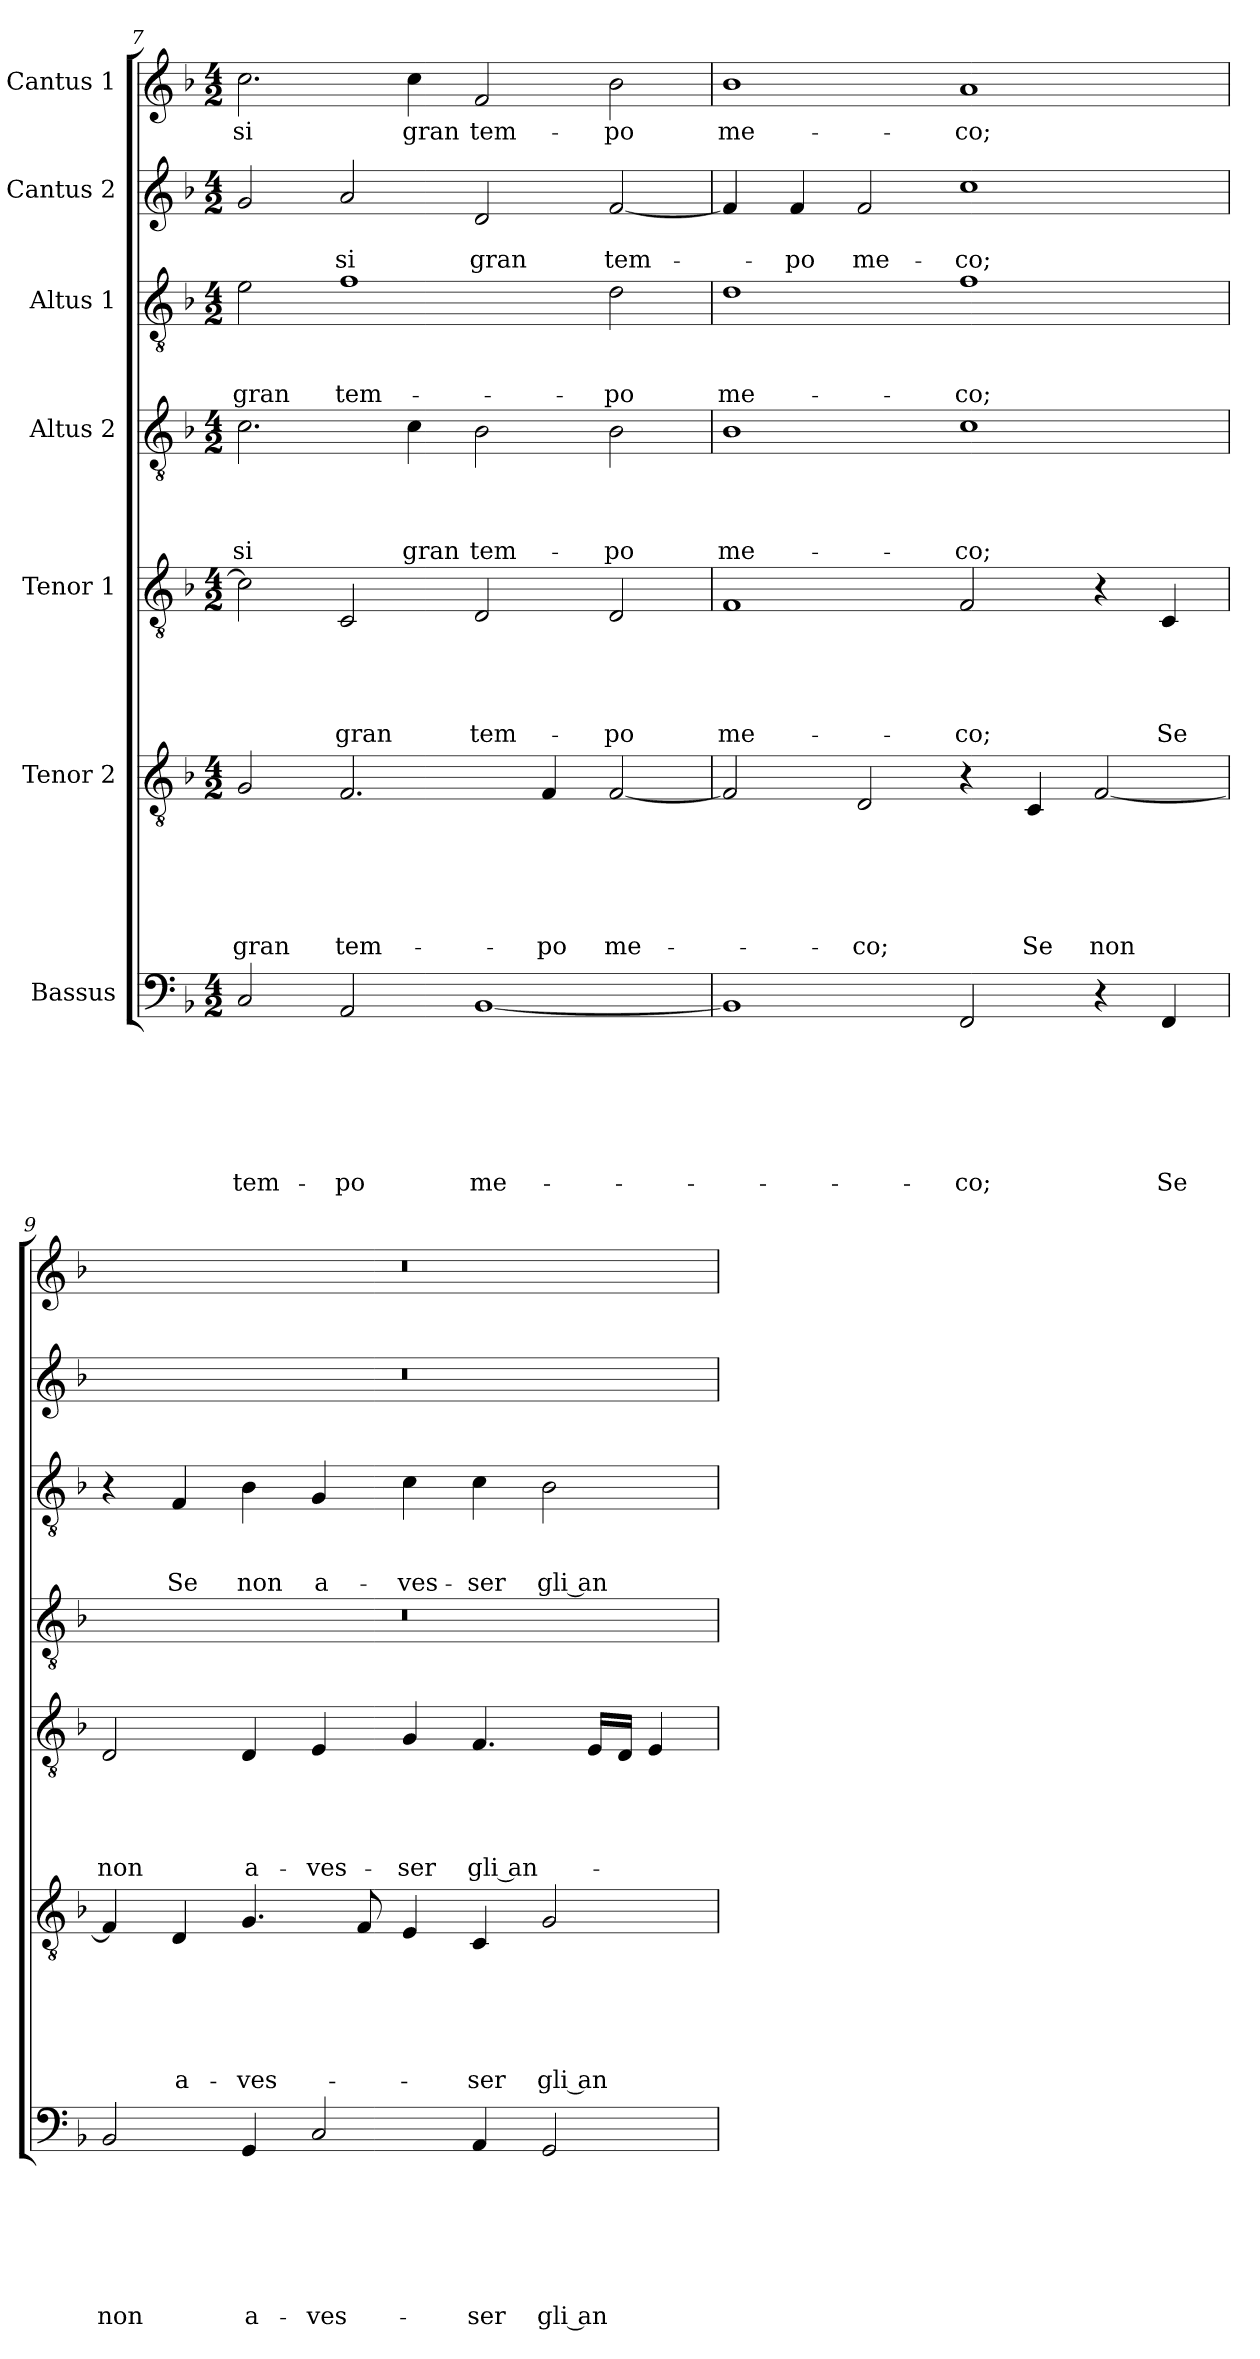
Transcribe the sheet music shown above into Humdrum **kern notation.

**kern	**text	**text	**text	**text	**text	**text	**text	**kern	**text	**text	**text	**text	**text	**text	**kern	**text	**text	**text	**text	**text	**kern	**text	**text	**text	**text	**kern	**text	**text	**text	**kern	**text	**text	**kern	**text
*part7	*part7	*part7	*part7	*part7	*part7	*part7	*part7	*part6	*part6	*part6	*part6	*part6	*part6	*part6	*part5	*part5	*part5	*part5	*part5	*part5	*part4	*part4	*part4	*part4	*part4	*part3	*part3	*part3	*part3	*part2	*part2	*part2	*part1	*part1
*staff7	*staff7	*staff7	*staff7	*staff7	*staff7	*staff7	*staff7	*staff6	*staff6	*staff6	*staff6	*staff6	*staff6	*staff6	*staff5	*staff5	*staff5	*staff5	*staff5	*staff5	*staff4	*staff4	*staff4	*staff4	*staff4	*staff3	*staff3	*staff3	*staff3	*staff2	*staff2	*staff2	*staff1	*staff1
*I"Bassus	*	*	*	*	*	*	*	*I"Tenor 2	*	*	*	*	*	*	*I"Tenor 1	*	*	*	*	*	*I"Altus 2	*	*	*	*	*I"Altus 1	*	*	*	*I"Cantus 2	*	*	*I"Cantus 1	*
*clefF4	*	*	*	*	*	*	*	*clefGv2	*	*	*	*	*	*	*clefGv2	*	*	*	*	*	*clefGv2	*	*	*	*	*clefGv2	*	*	*	*clefG2	*	*	*clefG2	*
*k[b-]	*	*	*	*	*	*	*	*k[b-]	*	*	*	*	*	*	*k[b-]	*	*	*	*	*	*k[b-]	*	*	*	*	*k[b-]	*	*	*	*k[b-]	*	*	*k[b-]	*
*d:	*	*	*	*	*	*	*	*d:	*	*	*	*	*	*	*d:	*	*	*	*	*	*d:	*	*	*	*	*d:	*	*	*	*d:	*	*	*d:	*
*M4/2	*	*	*	*	*	*	*	*M4/2	*	*	*	*	*	*	*M4/2	*	*	*	*	*	*M4/2	*	*	*	*	*M4/2	*	*	*	*M4/2	*	*	*M4/2	*
=7	=7	=7	=7	=7	=7	=7	=7	=7	=7	=7	=7	=7	=7	=7	=7	=7	=7	=7	=7	=7	=7	=7	=7	=7	=7	=7	=7	=7	=7	=7	=7	=7	=7	=7
!	!	!	!	!	!	!	!LO:LY:b	!	!	!	!	!	!	!LO:LY:b	!	!	!	!	!	!	!	!	!	!	!LO:LY:b	!	!	!	!LO:LY:b	!	!	!	!	!LO:LY:b
2C/	.	.	.	.	.	.	tem-	2G/	.	.	.	.	.	gran	2c\]	.	.	.	.	.	2.c\	.	.	.	si	2e\	.	.	gran	2g/	.	.	2.cc\	si
!	!	!	!	!	!	!	!LO:LY:b	!	!	!	!	!	!	!LO:LY:b	!	!	!	!	!	!LO:LY:b	!	!	!	!	!	!	!	!	!LO:LY:b	!	!	!LO:LY:b	!	!
2AA/	.	.	.	.	.	.	-po	2.F/	.	.	.	.	.	tem-	2C/	.	.	.	.	gran	.	.	.	.	.	1f	.	.	tem-	2a/	.	si	.	.
!	!	!	!	!	!	!	!	!	!	!	!	!	!	!	!	!	!	!	!	!	!	!	!	!	!LO:LY:b	!	!	!	!	!	!	!	!	!LO:LY:b
.	.	.	.	.	.	.	.	.	.	.	.	.	.	.	.	.	.	.	.	.	4c\	.	.	.	gran	.	.	.	.	.	.	.	4cc\	gran
!	!	!	!	!	!	!	!LO:LY:b	!	!	!	!	!	!	!	!	!	!	!	!	!LO:LY:b	!	!	!	!	!LO:LY:b	!	!	!	!	!	!	!LO:LY:b	!	!LO:LY:b
[1BB-	.	.	.	.	.	.	me-	.	.	.	.	.	.	.	2D/	.	.	.	.	tem-	2B-\	.	.	.	tem-	.	.	.	.	2d/	.	gran	2f/	tem-
!	!	!	!	!	!	!	!	!	!	!	!	!	!	!LO:LY:b	!	!	!	!	!	!	!	!	!	!	!	!	!	!	!	!	!	!	!	!
.	.	.	.	.	.	.	.	4F/	.	.	.	.	.	-po	.	.	.	.	.	.	.	.	.	.	.	.	.	.	.	.	.	.	.	.
!	!	!	!	!	!	!	!	!	!	!	!	!	!	!LO:LY:b	!	!	!	!	!	!LO:LY:b	!	!	!	!	!LO:LY:b	!	!	!	!LO:LY:b	!	!	!LO:LY:b	!	!LO:LY:b
.	.	.	.	.	.	.	.	[2F/	.	.	.	.	.	me-	2D/	.	.	.	.	-po	2B-\	.	.	.	-po	2d\	.	.	-po	[2f/	.	tem-	2b-\	-po
=8	=8	=8	=8	=8	=8	=8	=8	=8	=8	=8	=8	=8	=8	=8	=8	=8	=8	=8	=8	=8	=8	=8	=8	=8	=8	=8	=8	=8	=8	=8	=8	=8	=8	=8
!	!	!	!	!	!	!	!	!	!	!	!	!	!	!	!	!	!	!	!	!LO:LY:b	!	!	!	!	!LO:LY:b	!	!	!	!LO:LY:b	!	!	!	!	!LO:LY:b
1BB-]	.	.	.	.	.	.	.	2F/]	.	.	.	.	.	.	1F	.	.	.	.	me-	1B-	.	.	.	me-	1d	.	.	me-	4f/]	.	.	1b-	me-
!	!	!	!	!	!	!	!	!	!	!	!	!	!	!	!	!	!	!	!	!	!	!	!	!	!	!	!	!	!	!	!	!LO:LY:b	!	!
.	.	.	.	.	.	.	.	.	.	.	.	.	.	.	.	.	.	.	.	.	.	.	.	.	.	.	.	.	.	4f/	.	-po	.	.
!	!	!	!	!	!	!	!	!	!	!	!	!	!	!LO:LY:b	!	!	!	!	!	!	!	!	!	!	!	!	!	!	!	!	!	!LO:LY:b	!	!
.	.	.	.	.	.	.	.	2D/	.	.	.	.	.	-co;	.	.	.	.	.	.	.	.	.	.	.	.	.	.	.	2f/	.	me-	.	.
!	!	!	!	!	!	!	!LO:LY:b	!	!	!	!	!	!	!	!	!	!	!	!	!LO:LY:b	!	!	!	!	!LO:LY:b	!	!	!	!LO:LY:b	!	!	!LO:LY:b	!	!LO:LY:b
2FF/	.	.	.	.	.	.	-co;	4r	.	.	.	.	.	.	2F/	.	.	.	.	-co;	1c	.	.	.	-co;	1f	.	.	-co;	1cc	.	-co;	1a	-co;
!	!	!	!	!	!	!	!	!	!	!	!	!	!	!LO:LY:b	!	!	!	!	!	!	!	!	!	!	!	!	!	!	!	!	!	!	!	!
.	.	.	.	.	.	.	.	4C/	.	.	.	.	.	Se	.	.	.	.	.	.	.	.	.	.	.	.	.	.	.	.	.	.	.	.
!	!	!	!	!	!	!	!	!	!	!	!	!	!	!LO:LY:b	!	!	!	!	!	!	!	!	!	!	!	!	!	!	!	!	!	!	!	!
4r	.	.	.	.	.	.	.	[2F/	.	.	.	.	.	non	4r	.	.	.	.	.	.	.	.	.	.	.	.	.	.	.	.	.	.	.
!	!	!	!	!	!	!	!LO:LY:b	!	!	!	!	!	!	!	!	!	!	!	!	!LO:LY:b	!	!	!	!	!	!	!	!	!	!	!	!	!	!
4FF/	.	.	.	.	.	.	Se	.	.	.	.	.	.	.	4C/	.	.	.	.	Se	.	.	.	.	.	.	.	.	.	.	.	.	.	.
!!LO:PB:g=z
=9	=9	=9	=9	=9	=9	=9	=9	=9	=9	=9	=9	=9	=9	=9	=9	=9	=9	=9	=9	=9	=9	=9	=9	=9	=9	=9	=9	=9	=9	=9	=9	=9	=9	=9
!	!	!	!	!	!	!	!LO:LY:b	!	!	!	!	!	!	!	!	!	!	!	!	!LO:LY:b	!	!	!	!	!	!	!	!	!	!	!	!	!	!
2BB-/	.	.	.	.	.	.	non	4F/]	.	.	.	.	.	.	2D/	.	.	.	.	non	0r	.	.	.	.	4r	.	.	.	0r	.	.	0r	.
!	!	!	!	!	!	!	!	!	!	!	!	!	!	!LO:LY:b	!	!	!	!	!	!	!	!	!	!	!	!	!	!	!LO:LY:b	!	!	!	!	!
.	.	.	.	.	.	.	.	4D/	.	.	.	.	.	a-	.	.	.	.	.	.	.	.	.	.	.	4F/	.	.	Se	.	.	.	.	.
!	!	!	!	!	!	!	!LO:LY:b	!	!	!	!	!	!	!LO:LY:b	!	!	!	!	!	!LO:LY:b	!	!	!	!	!	!	!	!	!LO:LY:b	!	!	!	!	!
4GG/	.	.	.	.	.	.	a-	4.G/	.	.	.	.	.	-ves-	4D/	.	.	.	.	a-	.	.	.	.	.	4B-\	.	.	non	.	.	.	.	.
!	!	!	!	!	!	!	!LO:LY:b	!	!	!	!	!	!	!	!	!	!	!	!	!LO:LY:b	!	!	!	!	!	!	!	!	!LO:LY:b	!	!	!	!	!
2C/	.	.	.	.	.	.	-ves-	.	.	.	.	.	.	.	4E/	.	.	.	.	-ves-	.	.	.	.	.	4G/	.	.	a-	.	.	.	.	.
.	.	.	.	.	.	.	.	8F/	.	.	.	.	.	.	.	.	.	.	.	.	.	.	.	.	.	.	.	.	.	.	.	.	.	.
!	!	!	!	!	!	!	!	!	!	!	!	!	!	!	!	!	!	!	!	!LO:LY:b	!	!	!	!	!	!	!	!	!LO:LY:b	!	!	!	!	!
.	.	.	.	.	.	.	.	4E/	.	.	.	.	.	.	4G/	.	.	.	.	-ser	.	.	.	.	.	4c\	.	.	-ves-	.	.	.	.	.
!	!	!	!	!	!	!	!LO:LY:b	!	!	!	!	!	!	!LO:LY:b	!	!	!	!	!	!LO:LY:b	!	!	!	!	!	!	!	!	!LO:LY:b	!	!	!	!	!
4AA/	.	.	.	.	.	.	-ser	4C/	.	.	.	.	.	-ser	4.F/	.	.	.	.	gli an-	.	.	.	.	.	4c\	.	.	-ser	.	.	.	.	.
!	!	!	!	!	!	!	!LO:LY:b	!	!	!	!	!	!	!LO:LY:b	!	!	!	!	!	!	!	!	!	!	!	!	!	!	!LO:LY:b	!	!	!	!	!
2GG/	.	.	.	.	.	.	gli an-	2G/	.	.	.	.	.	gli an-	.	.	.	.	.	.	.	.	.	.	.	2B-\	.	.	gli an-	.	.	.	.	.
.	.	.	.	.	.	.	.	.	.	.	.	.	.	.	16E/LL	.	.	.	.	.	.	.	.	.	.	.	.	.	.	.	.	.	.	.
.	.	.	.	.	.	.	.	.	.	.	.	.	.	.	16D/JJ	.	.	.	.	.	.	.	.	.	.	.	.	.	.	.	.	.	.	.
.	.	.	.	.	.	.	.	.	.	.	.	.	.	.	4E/	.	.	.	.	.	.	.	.	.	.	.	.	.	.	.	.	.	.	.
=	=	=	=	=	=	=	=	=	=	=	=	=	=	=	=	=	=	=	=	=	=	=	=	=	=	=	=	=	=	=	=	=	=	=
*-	*-	*-	*-	*-	*-	*-	*-	*-	*-	*-	*-	*-	*-	*-	*-	*-	*-	*-	*-	*-	*-	*-	*-	*-	*-	*-	*-	*-	*-	*-	*-	*-	*-	*-
